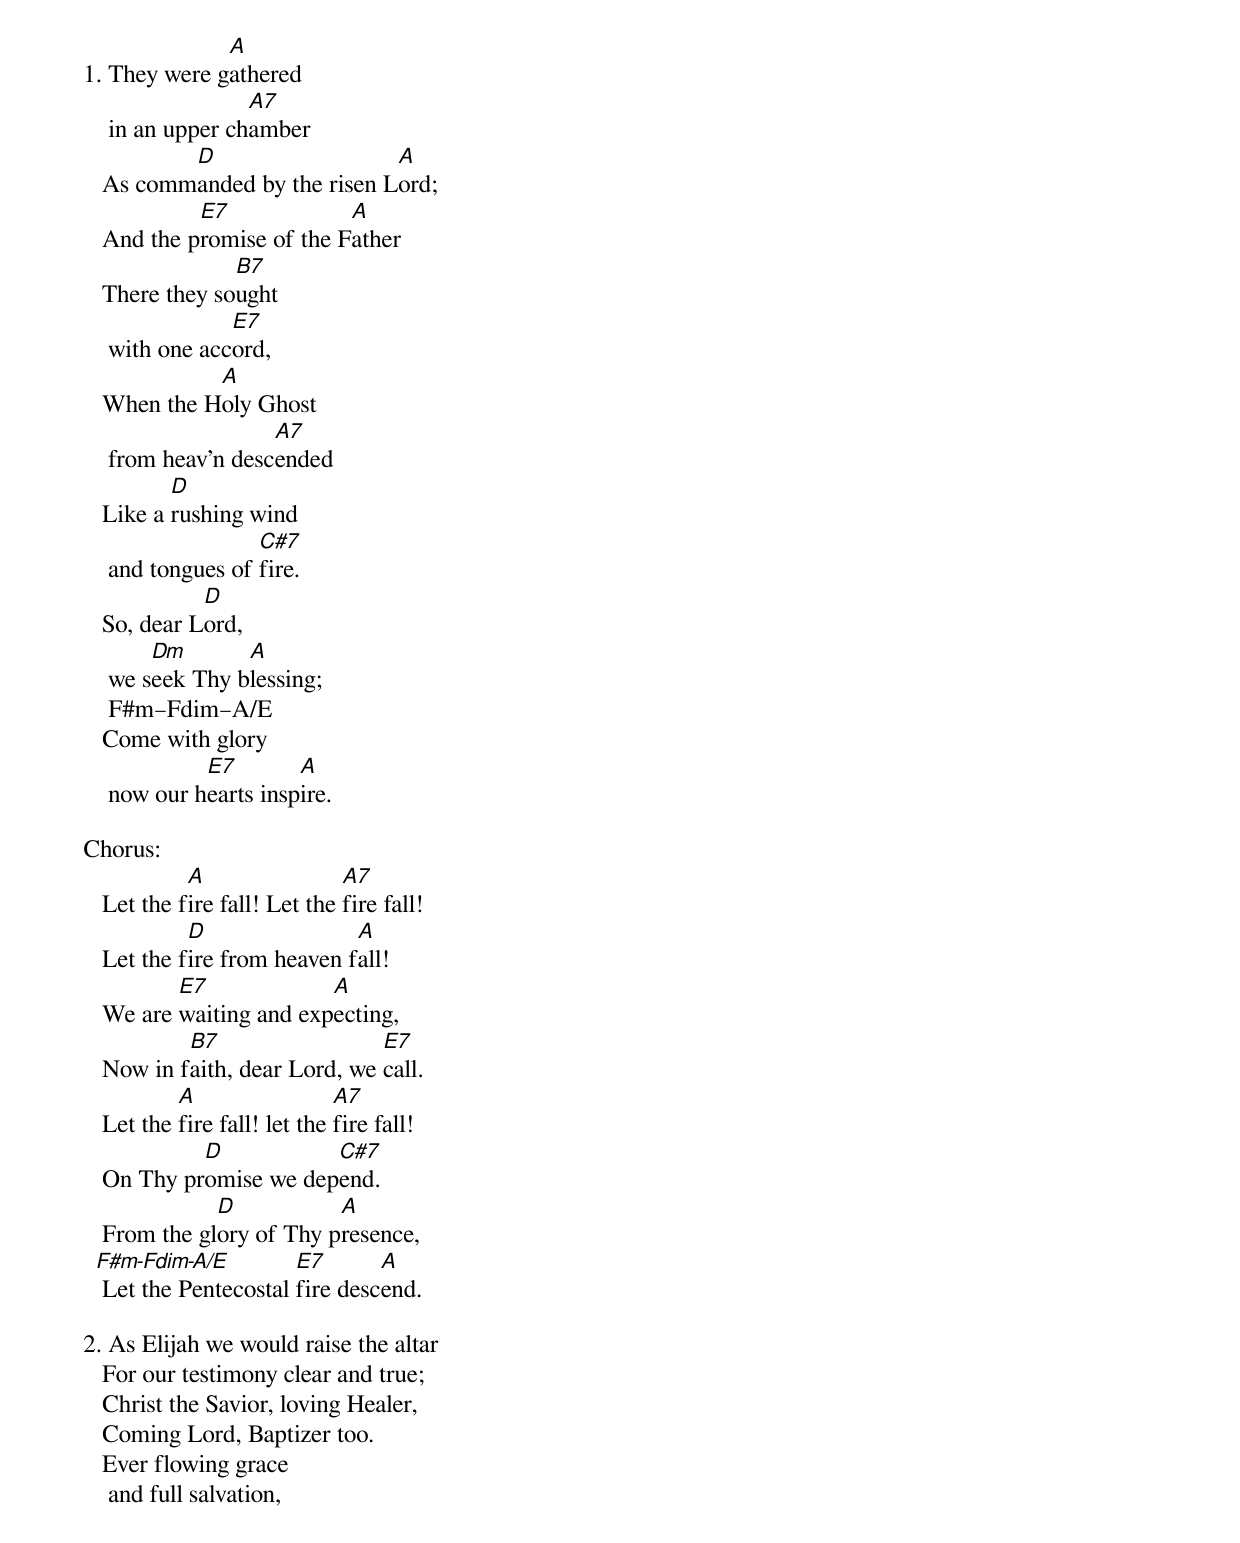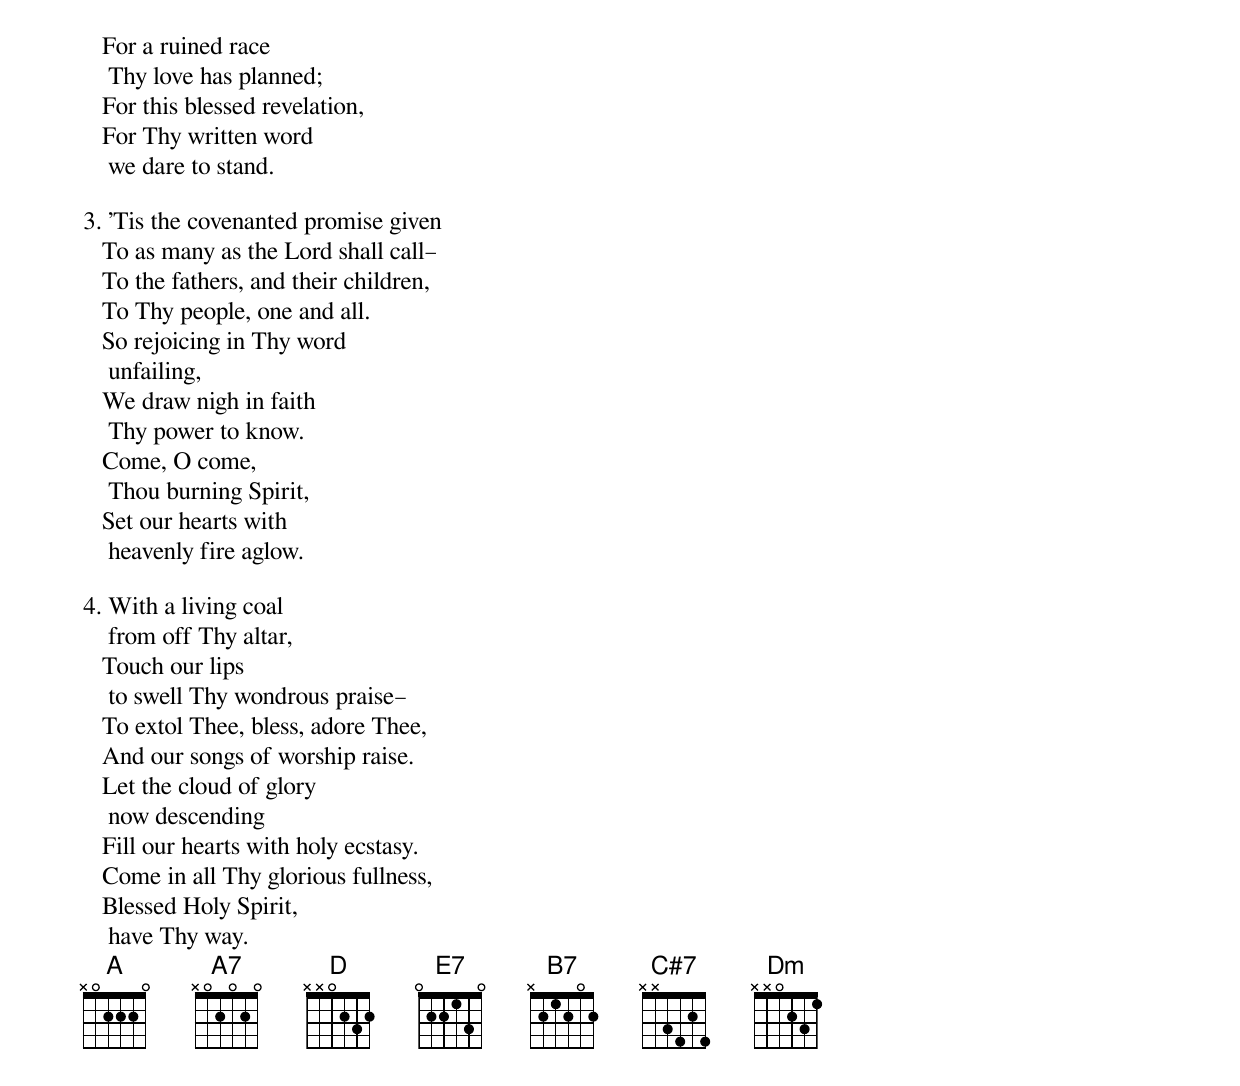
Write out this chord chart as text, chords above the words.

              A
1. They were gathered
                  A7
    in an upper chamber
          D                   A
   As commanded by the risen Lord;
            E7             A
   And the promise of the Father
                B7
   There they sought
                E7
    with one accord,
             A
   When the Holy Ghost
                    A7
    from heav’n descended
          D
   Like a rushing wind
                   C#7
    and tongues of fire.
             D
   So, dear Lord,
        Dm       A
    we seek Thy blessing;
    F#m–Fdim–A/E
   Come with glory
             E7        A
    now our hearts inspire.

Chorus:
            A                 A7
   Let the fire fall! Let the fire fall!
            D                A
   Let the fire from heaven fall!
          E7             A
   We are waiting and expecting,
           B7                  E7
   Now in faith, dear Lord, we call.
           A                  A7
   Let the fire fall! let the fire fall!
            D           C#7
   On Thy promise we depend.
              D           A
   From the glory of Thy presence,
  F#m-Fdim-A/E         E7       A
   Let the Pentecostal fire descend.

2. As Elijah we would raise the altar
   For our testimony clear and true;
   Christ the Savior, loving Healer,
   Coming Lord, Baptizer too.
   Ever flowing grace
    and full salvation,
   For a ruined race
    Thy love has planned;
   For this blessed revelation,
   For Thy written word
    we dare to stand.

3. 'Tis the covenanted promise given
   To as many as the Lord shall call–
   To the fathers, and their children,
   To Thy people, one and all.
   So rejoicing in Thy word
    unfailing,
   We draw nigh in faith
    Thy power to know.
   Come, O come,
    Thou burning Spirit,
   Set our hearts with
    heavenly fire aglow.

4. With a living coal
    from off Thy altar,
   Touch our lips
    to swell Thy wondrous praise–
   To extol Thee, bless, adore Thee,
   And our songs of worship raise.
   Let the cloud of glory
    now descending
   Fill our hearts with holy ecstasy.
   Come in all Thy glorious fullness,
   Blessed Holy Spirit,
    have Thy way.
